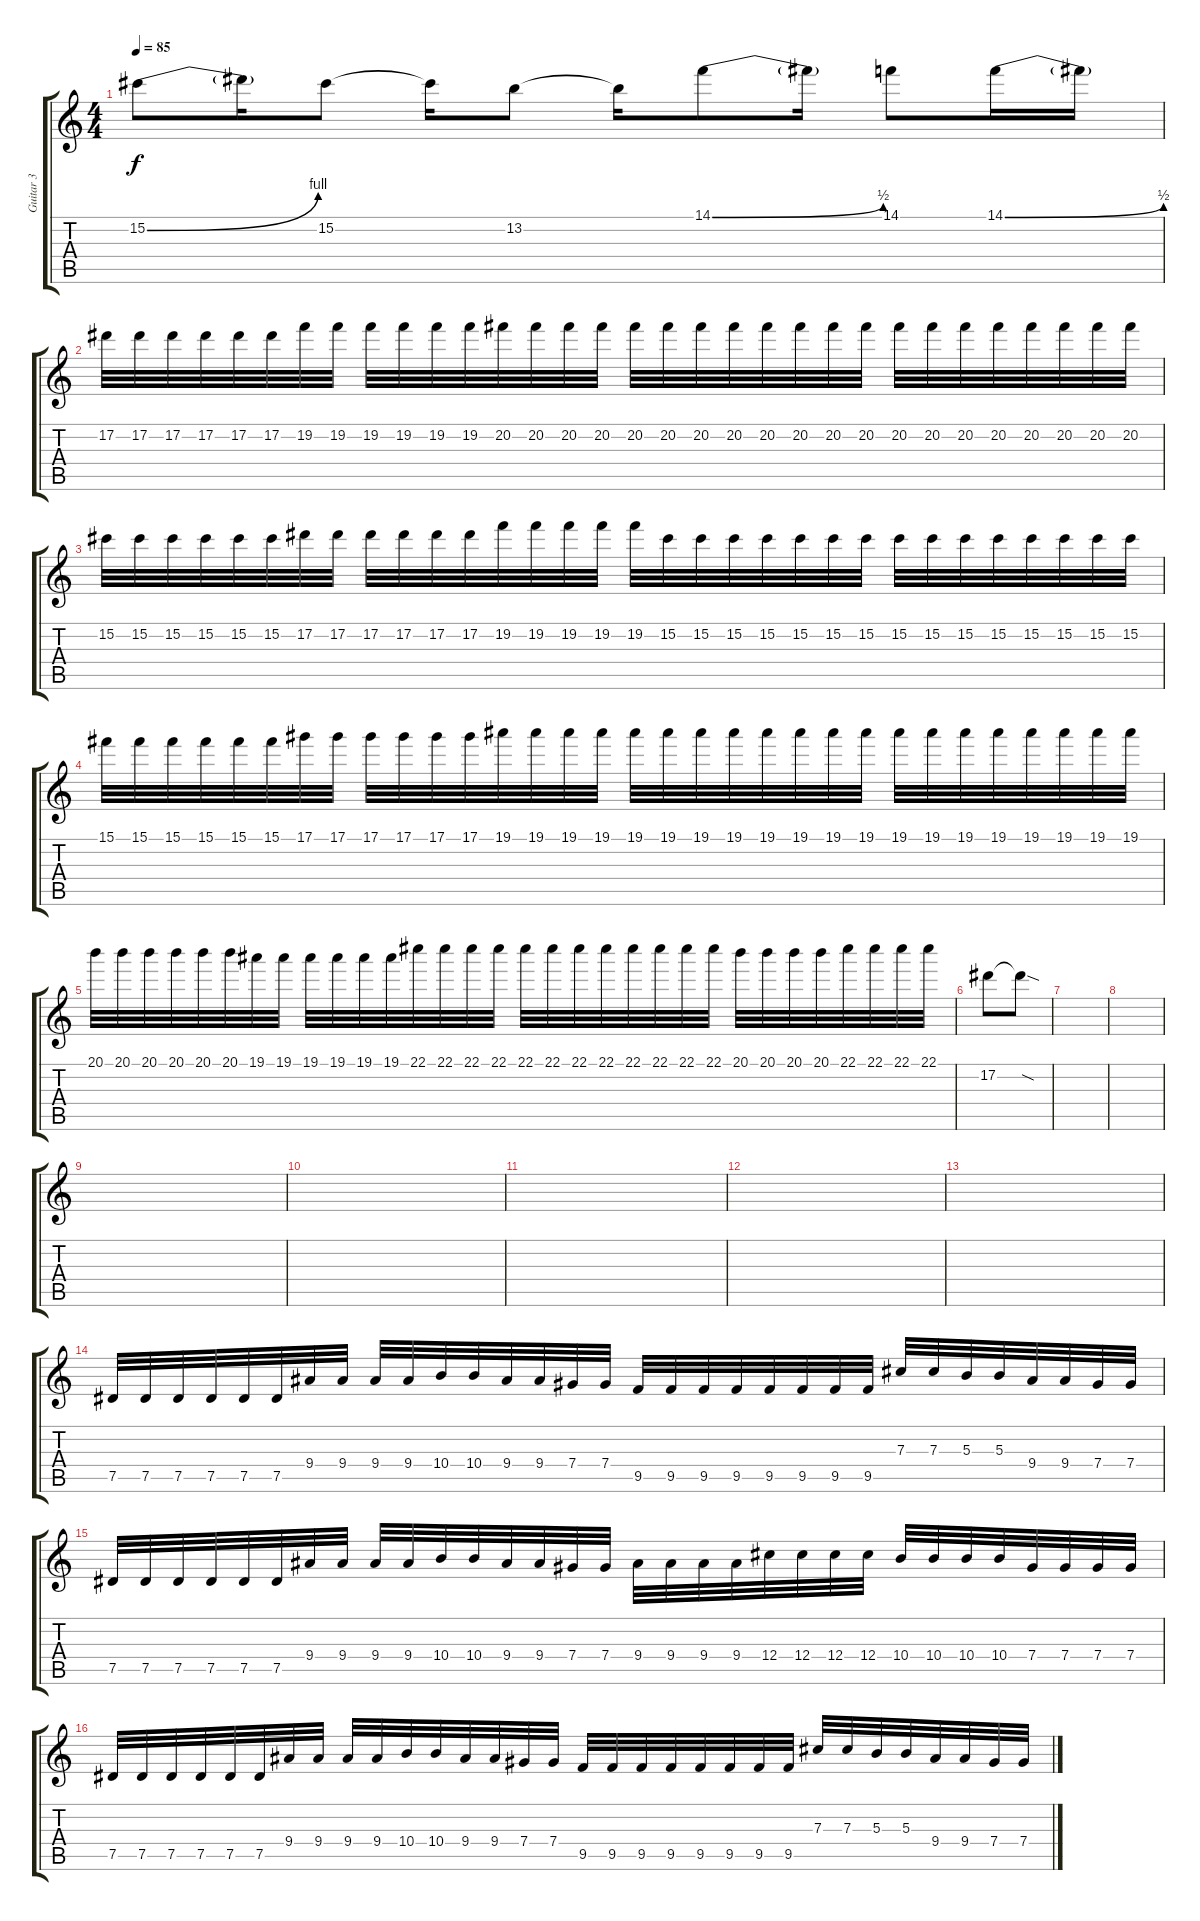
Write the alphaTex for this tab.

\track ("Guitar 3" "Guitar 3") {instrument distortionguitar}
\staff {score tabs}
\tuning (Eb4 Bb3 Gb3 Db3 Ab2 Eb2) {hide}
\ts (4 4)
\tempo 85
\clef g2
\ks c
15.2{be (bend 0 0 60 4)}.8{dy f} 15.2{t}.16 15.2.8 15.2{t}.16 13.2.8 13.2{t}.16 14.1{be (bend 0 0 60 2)}.8 14.1{t}.16 14.1.8 14.1{be (bend 0 0 60 2)}.16 14.1{t}.16 |
17.2.32 17.2.32 17.2.32 17.2.32 17.2.32 17.2.32 19.2.32 19.2.32 19.2.32 19.2.32 19.2.32 19.2.32 20.2.32 20.2.32 20.2.32 20.2.32 20.2.32 20.2.32 20.2.32 20.2.32 20.2.32 20.2.32 20.2.32 20.2.32 20.2.32 20.2.32 20.2.32 20.2.32 20.2.32 20.2.32 20.2.32 20.2.32 |
15.2.32 15.2.32 15.2.32 15.2.32 15.2.32 15.2.32 17.2.32 17.2.32 17.2.32 17.2.32 17.2.32 17.2.32 19.2.32 19.2.32 19.2.32 19.2.32 19.2.32 15.2.32 15.2.32 15.2.32 15.2.32 15.2.32 15.2.32 15.2.32 15.2.32 15.2.32 15.2.32 15.2.32 15.2.32 15.2.32 15.2.32 15.2.32 |
15.1.32 15.1.32 15.1.32 15.1.32 15.1.32 15.1.32 17.1.32 17.1.32 17.1.32 17.1.32 17.1.32 17.1.32 19.1.32 19.1.32 19.1.32 19.1.32 19.1.32 19.1.32 19.1.32 19.1.32 19.1.32 19.1.32 19.1.32 19.1.32 19.1.32 19.1.32 19.1.32 19.1.32 19.1.32 19.1.32 19.1.32 19.1.32 |
20.1.32 20.1.32 20.1.32 20.1.32 20.1.32 20.1.32 19.1.32 19.1.32 19.1.32 19.1.32 19.1.32 19.1.32 22.1.32 22.1.32 22.1.32 22.1.32 22.1.32 22.1.32 22.1.32 22.1.32 22.1.32 22.1.32 22.1.32 22.1.32 20.1.32 20.1.32 20.1.32 20.1.32 22.1.32 22.1.32 22.1.32 22.1.32 |
17.2.8 17.2{sod t}.8 |
|
|
|
|
|
|
|
7.5.32 7.5.32 7.5.32 7.5.32 7.5.32 7.5.32 9.4.32 9.4.32 9.4.32 9.4.32 10.4.32 10.4.32 9.4.32 9.4.32 7.4.32 7.4.32 9.5.32 9.5.32 9.5.32 9.5.32 9.5.32 9.5.32 9.5.32 9.5.32 7.3.32 7.3.32 5.3.32 5.3.32 9.4.32 9.4.32 7.4.32 7.4.32 |
7.5.32 7.5.32 7.5.32 7.5.32 7.5.32 7.5.32 9.4.32 9.4.32 9.4.32 9.4.32 10.4.32 10.4.32 9.4.32 9.4.32 7.4.32 7.4.32 9.4.32 9.4.32 9.4.32 9.4.32 12.4.32 12.4.32 12.4.32 12.4.32 10.4.32 10.4.32 10.4.32 10.4.32 7.4.32 7.4.32 7.4.32 7.4.32 |
7.5.32 7.5.32 7.5.32 7.5.32 7.5.32 7.5.32 9.4.32 9.4.32 9.4.32 9.4.32 10.4.32 10.4.32 9.4.32 9.4.32 7.4.32 7.4.32 9.5.32 9.5.32 9.5.32 9.5.32 9.5.32 9.5.32 9.5.32 9.5.32 7.3.32 7.3.32 5.3.32 5.3.32 9.4.32 9.4.32 7.4.32 7.4.32
